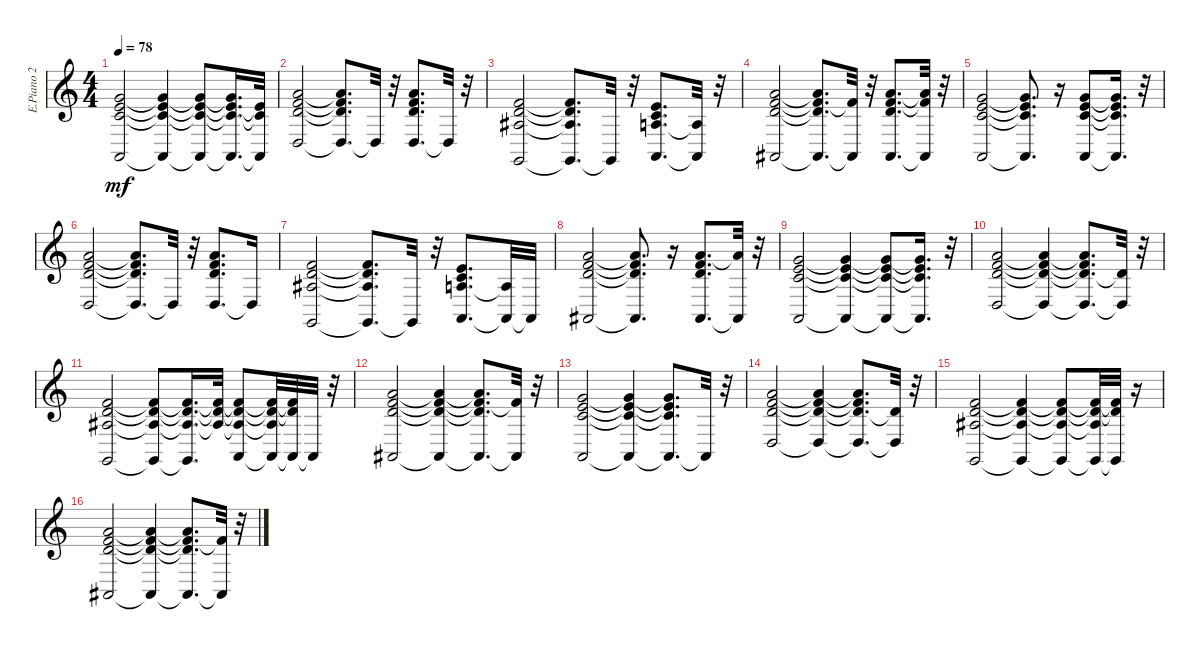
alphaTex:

\track ("E.Piano 2            (Staff 1)" "E.Piano 2 ") {instrument electricpiano1}
\staff {score}
\tuning (E4 B3 G3 D3 A2 E2 B1) {hide}
\ts (4 4)
\tempo 78
\clef g2
\ks c
(0.1 1.2 12.3 0.5).2{dy mf} (0.1{t} 1.2{t} 12.3{t} 0.5{t}).4 (0.1{t} 1.2{t} 12.3{t} 0.5{t}).8 (0.1{t} 1.2{t} 12.3{t} 0.5{t}).16{d} (0.1{t} 1.2{t} 0.5{t}).32 |
(5.1 3.2 10.3 0.4).2 (5.1{t} 3.2{t} 10.3{t} 0.4{t}).8{d} 0.4{t}.32 r.32 (1.1 3.2 14.3 0.4).8{d} 0.4{t}.32 r.32 |
(1.1 3.2 3.3 3.6).2 (1.1{t} 3.2{t} 3.3{t} 3.6{t}).8{d} 3.6{t}.32 r.32 (0.1 1.2 2.3 0.5).8{d} (2.3{t} 0.5{t}).32 r.32 |
(1.1 3.2 14.3 1.5).2 (1.1{t} 3.2{t} 14.3{t} 1.5{t}).8{d} (1.1{t} 1.5{t}).32 r.32 (1.1 10.2 7.3 1.5).8{d} (1.1{t} 10.2{t} 1.5{t}).32 r.32 |
(0.1 1.2 12.3 0.5).2 (0.1{t} 1.2{t} 12.3{t} 0.5{t}).8{d} r.16 (0.1 8.2 5.3 0.5).8 (0.1{t} 8.2{t} 5.3{t} 0.5{t}).16{d} r.32 |
(5.1 3.2 10.3 0.4).2 (5.1{t} 3.2{t} 10.3{t} 0.4{t}).8{d} 0.4{t}.32 r.32 (1.1 3.2 14.3 0.4).8{d} 0.4{t}.16 |
(1.1 3.2 3.3 3.6).2 (1.1{t} 3.2{t} 3.3{t} 3.6{t}).8{d} 3.6{t}.32 r.32 (0.1 1.2 2.3 0.5).8{d} (2.3{t} 0.5{t}).32 0.5{t}.32 |
(1.1 3.2 14.3 1.5).2 (1.1{t} 3.2{t} 14.3{t} 1.5{t}).8{d} r.16 (5.1 6.2 7.3 1.5).8{d} (5.1{t} 1.5{t}).32 r.32 |
(3.1 1.2 9.3 0.5).2 (3.1{t} 1.2{t} 9.3{t} 0.5{t}).4 (3.1{t} 1.2{t} 9.3{t} 0.5{t}).8 (3.1{t} 1.2{t} 9.3{t} 0.5{t}).16{d} r.32 |
(5.1 3.2 10.3 0.4).2 (5.1{t} 3.2{t} 10.3{t} 0.4{t}).4 (5.1{t} 3.2{t} 10.3{t} 0.4{t}).8{d} (3.2{t} 0.4{t}).32 r.32 |
(1.1 3.2 3.3 3.6).2 (1.1{t} 3.2{t} 3.3{t} 3.6{t}).8 (1.1{t} 3.2{t} 3.3{t} 3.6{t}).16{d} (1.1{t} 3.2{t} 3.3{t}).32 (1.1{t} 3.2{t} 3.3{t} 0.5).8 (1.1{t} 3.2{t} 3.3{t} 0.5{t}).32 (1.1{t} 3.2{t} 0.5{t}).32 0.5{t}.32 r.32 |
(1.1 3.2 14.3 1.5).2 (1.1{t} 3.2{t} 14.3{t} 1.5{t}).4 (1.1{t} 3.2{t} 14.3{t} 1.5{t}).8{d} (1.1{t} 1.5{t}).32 r.32 |
(3.1 5.2 5.3 0.5).2 (3.1{t} 5.2{t} 5.3{t} 0.5{t}).4 (3.1{t} 5.2{t} 5.3{t} 0.5{t}).8{d} 0.5{t}.32 r.32 |
(5.1 3.2 10.3 0.4).2 (5.1{t} 3.2{t} 10.3{t} 0.4{t}).4 (5.1{t} 3.2{t} 10.3{t} 0.4{t}).8{d} (3.2{t} 0.4{t}).32 r.32 |
(1.1 3.2 3.3 3.6).2 (1.1{t} 3.2{t} 3.3{t} 3.6{t}).4 (1.1{t} 3.2{t} 3.3{t} 3.6{t}).8 (1.1{t} 3.2{t} 3.3{t} 3.6{t}).32 (1.1{t} 3.2{t} 3.6{t}).32 r.16 |
(1.1 3.2 14.3 1.5).2 (1.1{t} 3.2{t} 14.3{t} 1.5{t}).4 (1.1{t} 3.2{t} 14.3{t} 1.5{t}).8{d} (1.1{t} 1.5{t}).32 r.32
